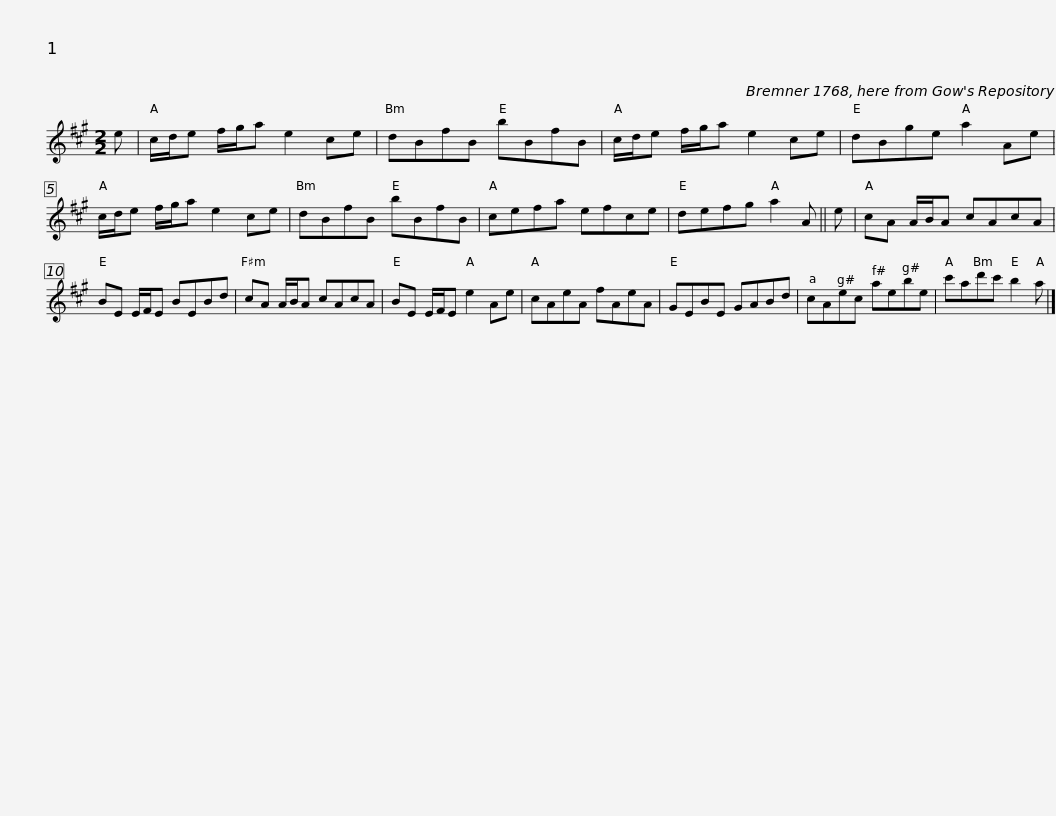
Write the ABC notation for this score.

X:1
L:1/8
M:2/2
I:linebreak $
K:A
V:1 treble
V:1
 e | c/d/e f/g/a e2 ce | dBfB bBfB | c/d/e f/g/a e2 ce | dBge a2 Ae | %5
 c/d/e f/g/a e2 ce |$ dBfB bBfB | cefa efce | defg a2 A || e | %10
 cA A/B/A cAcA | BE E/F/E BEBd |$ cA A/B/A cAcA | BE E/F/E e2 Ae | cAeA fAeA | %15
 GEBE GABd | cAec aebe |$ c'ad'c' b2 a |] %18
